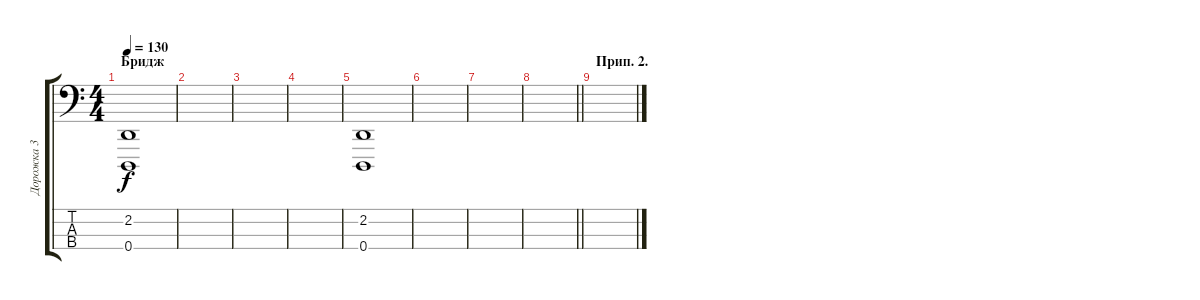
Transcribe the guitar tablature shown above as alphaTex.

\track ("Дорожка 3" "Дорожка 3") {instrument electricgrandpiano}
\staff {score tabs}
\tuning (F2 C2 G1 D1) {hide}
\ts (4 4)
\section ("" "Бридж")
\tempo 130
\clef f4
\ks c
(2.2 0.4).1{dy f} |
|
|
|
(2.2 0.4).1 |
|
|
\barLineRight lightlight
|
\section ("" "Прип. 2.")
